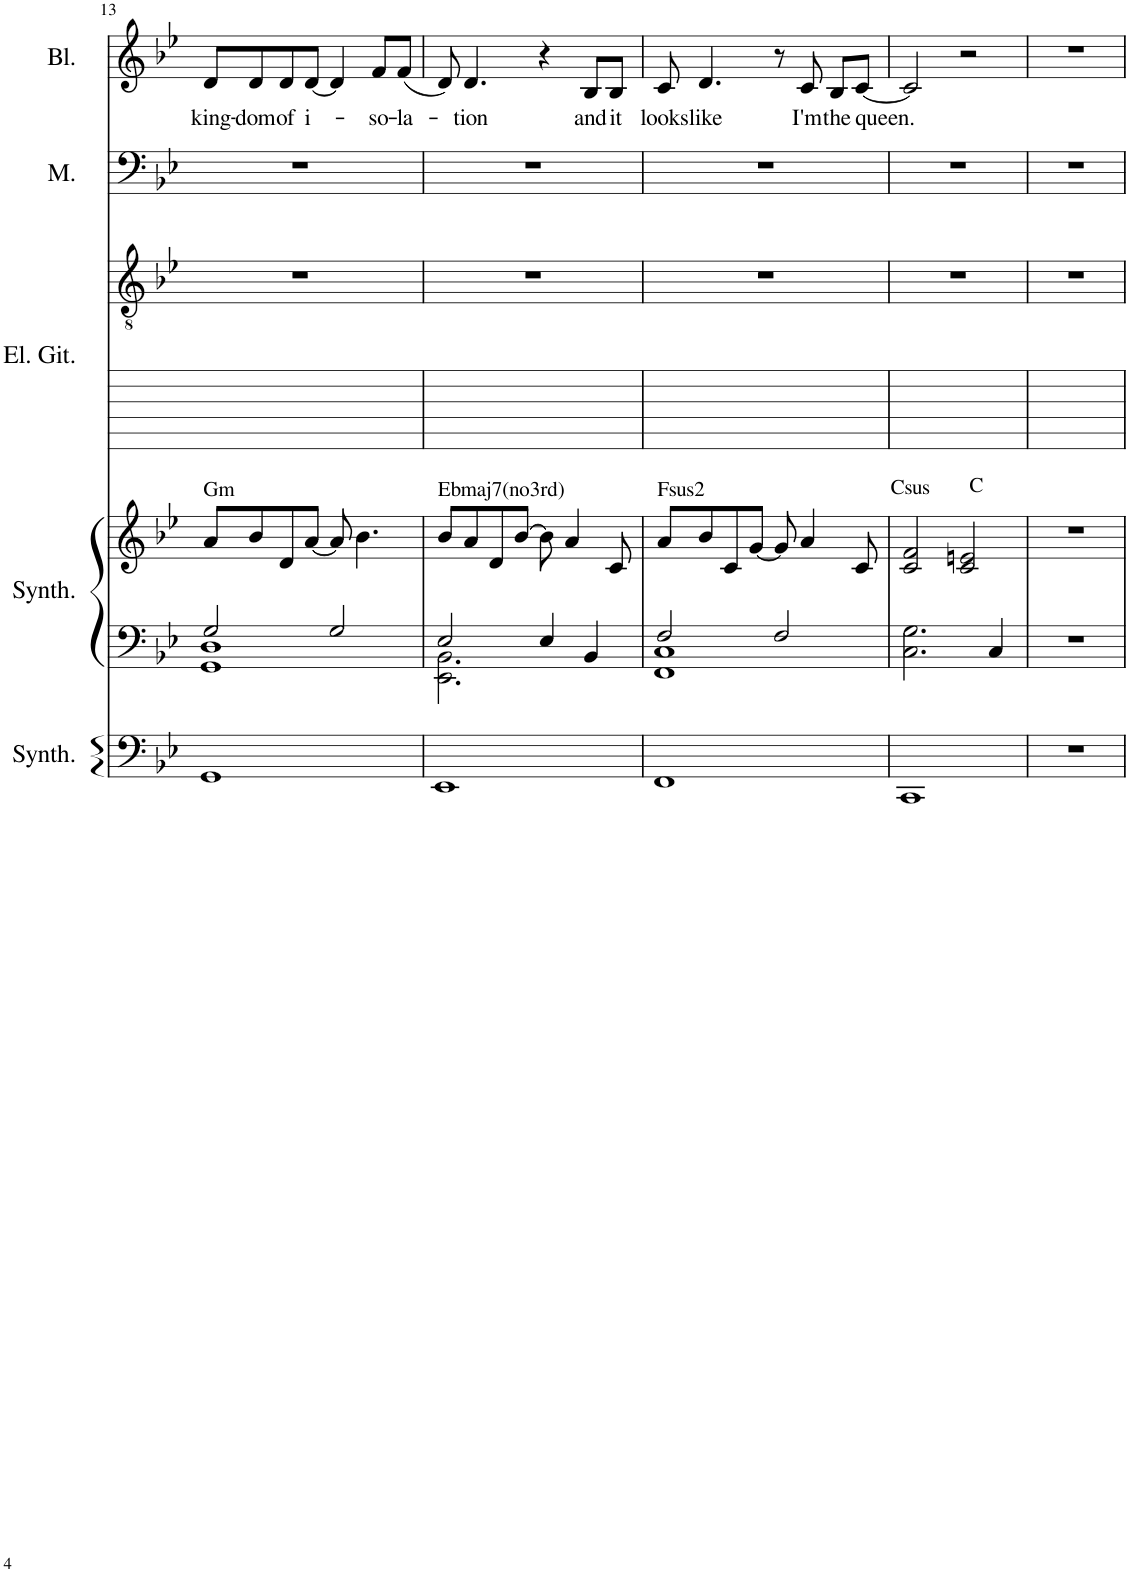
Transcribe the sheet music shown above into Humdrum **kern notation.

**kern	**kern	**kern	**kern	**kern	**kern	**kern	**text
*part5	*part4	*part4	*part3	*part3	*part2	*part1	*part1
*staff7	*staff6	*staff5	*staff4	*staff3	*staff2	*staff1	*staff1
*I"Bass synthesizer	*I"Metaalachtige synthesizer	*	*I"Elektrische gitaar	*	*I"Mannenstemmen	*I"Vrouwenstemmen	*
*I'Synth.	*I'Synth.	*	*I'El. Git.	*	*I'M.	*	*
!!LO:PB:g=z
*clefF4	*clefF4	*clefG2	*	*clefGv2	*clefF4	*clefG2	*
*k[b-e-]	*k[b-e-]	*k[b-e-]	*k[b-e-]	*k[b-e-]	*k[b-e-]	*k[b-e-]	*
*M2/2	*M2/2	*M2/2	*M2/2	*M2/2	*M2/2	*M2/2	*
*met(c|)	*met(c|)	*met(c|)	*met(c|)	*met(c|)	*met(c|)	*met(c|)	*
=13	=13	=13	=13	=13	=13	=13	=13
*	*^	*	*	*	*	*	*
!	!	!	!LO:TX:a:t=Gm	!	!	!	!	!
!	!	!	!	!	!	!	!	!LO:LY:b
1GG	2G/	1GG 1D	8a/L	1r	1r	1r	8d/L	king-
!	!	!	!	!	!	!	!	!LO:LY:b
.	.	.	8b-/	.	.	.	8d/	-dom
!	!	!	!	!	!	!	!	!LO:LY:b
.	.	.	8d/	.	.	.	8d/	of
!	!	!	!	!	!	!	!	!LO:LY:b
.	.	.	[8a/J	.	.	.	[8d/J	i-
.	2G/	.	8a/]	.	.	.	4d/]	.
.	.	.	4.b-\	.	.	.	.	.
!	!	!	!	!	!	!	!	!LO:LY:b
.	.	.	.	.	.	.	8f/L	-so-
!	!	!	!	!	!	!	!	!LO:LY:b
.	.	.	.	.	.	.	(8f/J	-la-
=14	=14	=14	=14	=14	=14	=14	=14	=14
!	!	!	!LO:TX:a:t=Ebmaj7(no3rd)	!	!	!	!	!
1EE-	2E-/	2.EE-\ 2.BB-\	8b-/L	1r	1r	1r	8d/)	.
!	!	!	!	!	!	!	!	!LO:LY:b
.	.	.	8a/	.	.	.	4.d/	-tion
.	.	.	8d/	.	.	.	.	.
.	.	.	[8b-/J	.	.	.	.	.
.	4E-/	.	8b-\]	.	.	.	4r	.
.	.	.	4a/	.	.	.	.	.
!	!	!	!	!	!	!	!	!LO:LY:b
.	4BB-/	4ryy	.	.	.	.	8B-/L	and
!	!	!	!	!	!	!	!	!LO:LY:b
.	.	.	8c/	.	.	.	8B-/J	it
=15	=15	=15	=15	=15	=15	=15	=15	=15
!	!	!	!LO:TX:a:t=Fsus2	!	!	!	!	!
!	!	!	!	!	!	!	!	!LO:LY:b
1FF	2F/	1FF 1C	8a/L	1r	1r	1r	8c/	looks
!	!	!	!	!	!	!	!	!LO:LY:b
.	.	.	8b-/	.	.	.	4.d/	like
.	.	.	8c/	.	.	.	.	.
.	.	.	[8g/J	.	.	.	.	.
.	2F/	.	8g/]	.	.	.	8r	.
!	!	!	!	!	!	!	!	!LO:LY:b
.	.	.	4a/	.	.	.	8c/	I'm
!	!	!	!	!	!	!	!	!LO:LY:b
.	.	.	.	.	.	.	8B-/L	the
!	!	!	!	!	!	!	!	!LO:LY:b
.	.	.	8c/	.	.	.	[8c/J	queen.
*	*v	*v	*	*	*	*	*	*
=16	=16	=16	=16	=16	=16	=16	=16
!	!	!LO:TX:a:t=Csus	!	!	!	!	!
1CC	2.C\ 2.G\	2c/ 2f/	1r	1r	1r	2c/]	.
!	!	!LO:TX:a:t=C	!	!	!	!	!
.	.	2c/ 2en/	.	.	.	2r	.
.	4C/	.	.	.	.	.	.
=17	=17	=17	=17	=17	=17	=17	=17
1r	1r	1r	1r	1r	1r	1r	.
=	=	=	=	=	=	=	=
*-	*-	*-	*-	*-	*-	*-	*-
